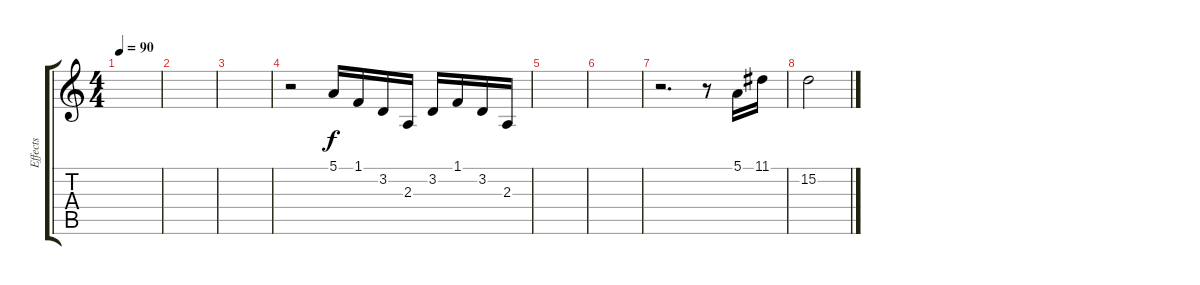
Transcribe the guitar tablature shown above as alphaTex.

\track ("Effects" "Effects") {instrument reversecymbal}
\staff {score tabs}
\tuning (E4 B3 G3 D3 A2 E2) {hide}
\ts (4 4)
\tempo 90
\clef g2
\ks c
|
|
|
r.2 5.1.16{volume 7 instrument sitar} 1.1.16 3.2.16 2.3.16 3.2.16 1.1.16 3.2.16 2.3.16 |
|
|
r.2{d} r.8 5.1.16{instrument flute} 11.1.16 |
15.2.2
